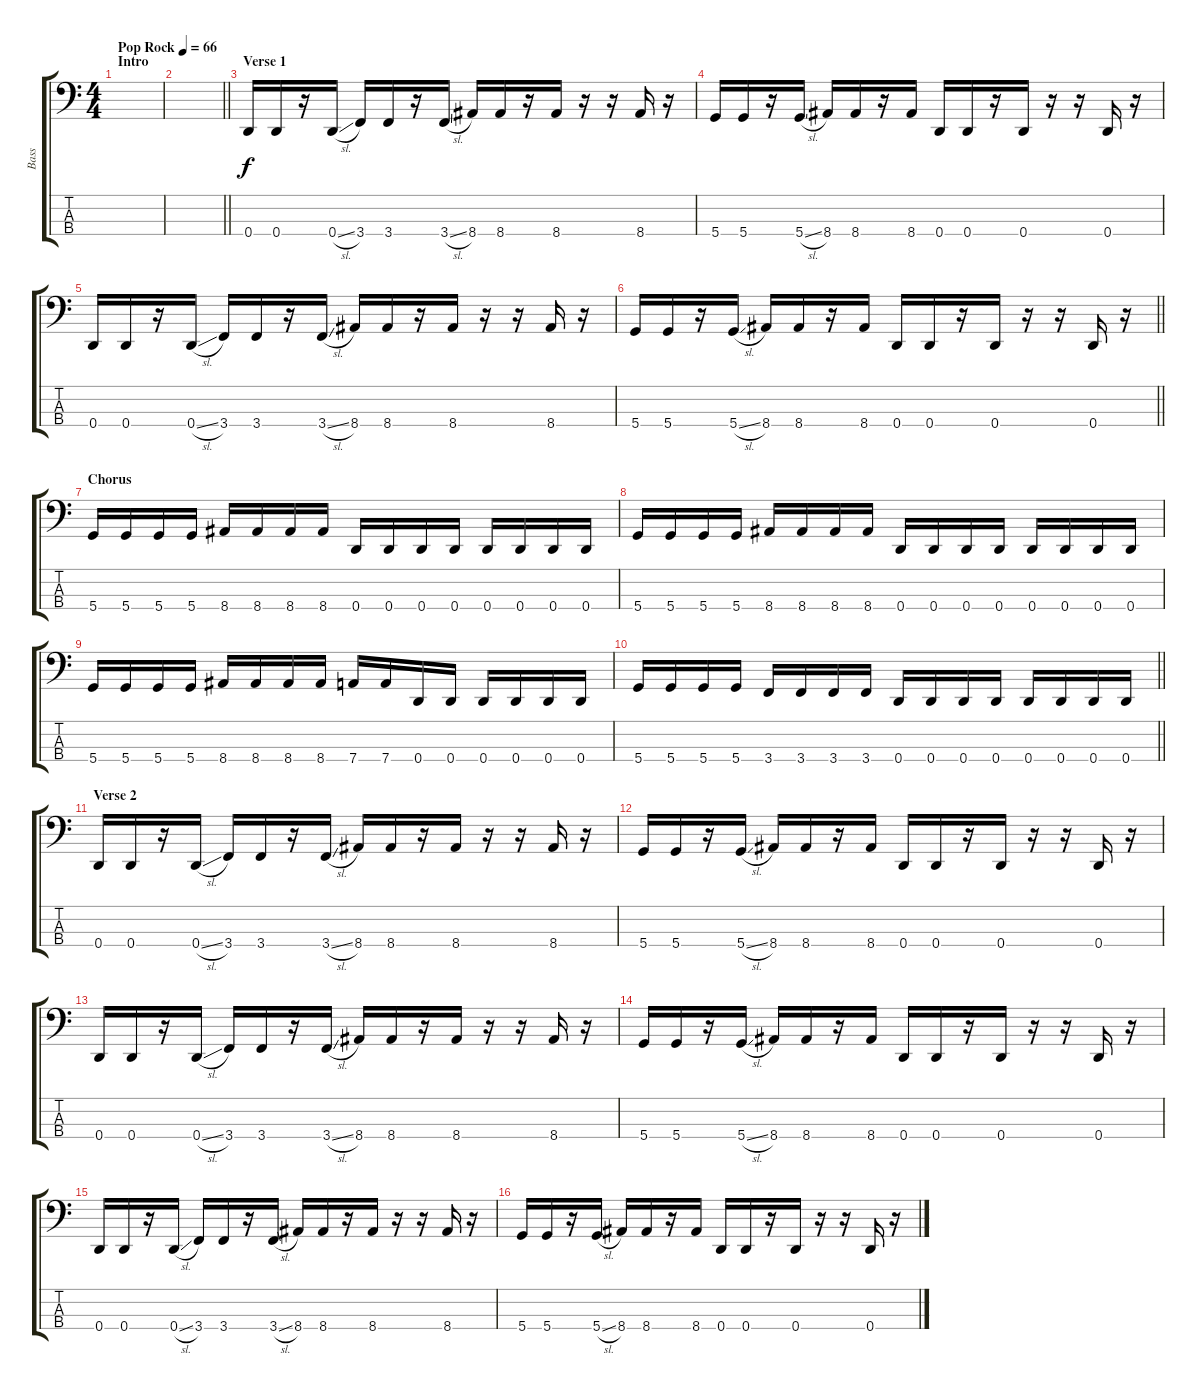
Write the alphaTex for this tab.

\track ("Bass" "Bass") {instrument electricbassfinger}
\staff {score tabs}
\tuning (G2 D2 A1 D1) {hide}
\ts (4 4)
\section ("" "Intro")
\tempo (66 "Pop Rock")
\clef f4
\ks c
|
\barLineRight lightlight
|
\section ("" "Verse 1")
0.4.16 0.4.16 r.16 0.4{sl}.16 3.4.16 3.4.16 r.16 3.4{sl}.16 8.4.16 8.4.16 r.16 8.4.16 r.16 r.16 8.4.16 r.16 |
5.4.16 5.4.16 r.16 5.4{sl}.16 8.4.16 8.4.16 r.16 8.4.16 0.4.16 0.4.16 r.16 0.4.16 r.16 r.16 0.4.16 r.16 |
0.4.16 0.4.16 r.16 0.4{sl}.16 3.4.16 3.4.16 r.16 3.4{sl}.16 8.4.16 8.4.16 r.16 8.4.16 r.16 r.16 8.4.16 r.16 |
\barLineRight lightlight
5.4.16 5.4.16 r.16 5.4{sl}.16 8.4.16 8.4.16 r.16 8.4.16 0.4.16 0.4.16 r.16 0.4.16 r.16 r.16 0.4.16 r.16 |
\section ("" "Chorus")
5.4.16 5.4.16 5.4.16 5.4.16 8.4.16 8.4.16 8.4.16 8.4.16 0.4.16 0.4.16 0.4.16 0.4.16 0.4.16 0.4.16 0.4.16 0.4.16 |
5.4.16 5.4.16 5.4.16 5.4.16 8.4.16 8.4.16 8.4.16 8.4.16 0.4.16 0.4.16 0.4.16 0.4.16 0.4.16 0.4.16 0.4.16 0.4.16 |
5.4.16 5.4.16 5.4.16 5.4.16 8.4.16 8.4.16 8.4.16 8.4.16 7.4.16 7.4.16 0.4.16 0.4.16 0.4.16 0.4.16 0.4.16 0.4.16 |
\barLineRight lightlight
5.4.16 5.4.16 5.4.16 5.4.16 3.4.16 3.4.16 3.4.16 3.4.16 0.4.16 0.4.16 0.4.16 0.4.16 0.4.16 0.4.16 0.4.16 0.4.16 |
\section ("" "Verse 2")
0.4.16 0.4.16 r.16 0.4{sl}.16 3.4.16 3.4.16 r.16 3.4{sl}.16 8.4.16 8.4.16 r.16 8.4.16 r.16 r.16 8.4.16 r.16 |
5.4.16 5.4.16 r.16 5.4{sl}.16 8.4.16 8.4.16 r.16 8.4.16 0.4.16 0.4.16 r.16 0.4.16 r.16 r.16 0.4.16 r.16 |
0.4.16 0.4.16 r.16 0.4{sl}.16 3.4.16 3.4.16 r.16 3.4{sl}.16 8.4.16 8.4.16 r.16 8.4.16 r.16 r.16 8.4.16 r.16 |
5.4.16 5.4.16 r.16 5.4{sl}.16 8.4.16 8.4.16 r.16 8.4.16 0.4.16 0.4.16 r.16 0.4.16 r.16 r.16 0.4.16 r.16 |
0.4.16 0.4.16 r.16 0.4{sl}.16 3.4.16 3.4.16 r.16 3.4{sl}.16 8.4.16 8.4.16 r.16 8.4.16 r.16 r.16 8.4.16 r.16 |
5.4.16 5.4.16 r.16 5.4{sl}.16 8.4.16 8.4.16 r.16 8.4.16 0.4.16 0.4.16 r.16 0.4.16 r.16 r.16 0.4.16 r.16
